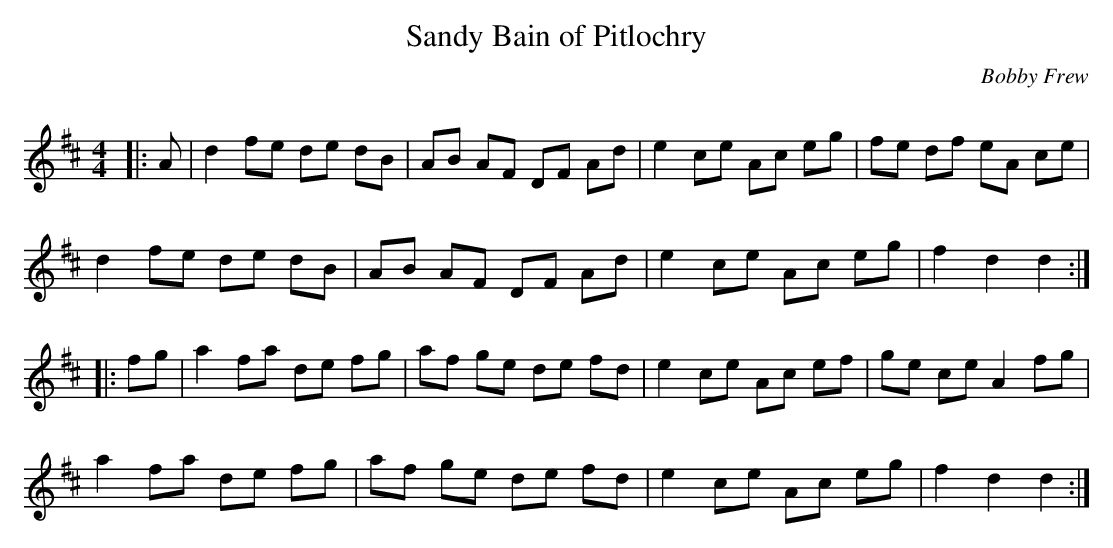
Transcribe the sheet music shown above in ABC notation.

X:1
T: Sandy Bain of Pitlochry
C:Bobby Frew
Q: 232
K:D
M:4/4
L:1/8
|:A|d2 fe de dB|AB AF DF Ad|e2 ce Ac eg|fe df eA ce|
d2 fe de dB|AB AF DF Ad|e2 ce Ac eg|f2 d2 d2:|
|:fg|a2 fa de fg|af ge de fd|e2 ce Ac ef|ge ce A2 fg|
a2 fa de fg|af ge de fd|e2 ce Ac eg|f2 d2 d2:|
